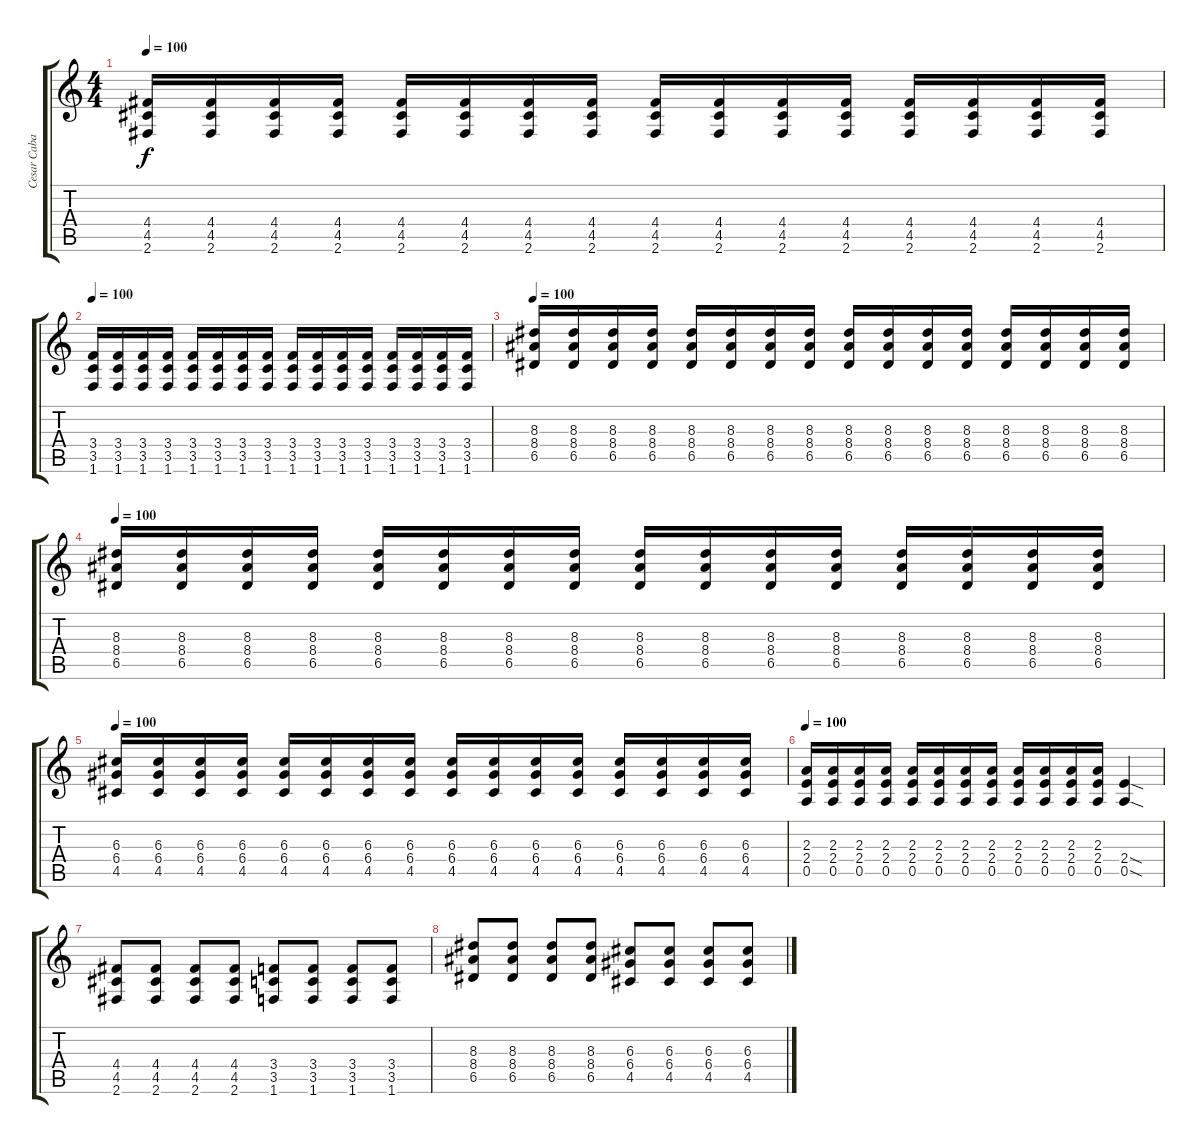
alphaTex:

\track ("Cesar Cabal" "Cesar Caba") {instrument distortionguitar}
\staff {score tabs}
\tuning (E4 B3 G3 D3 A2 E2) {hide}
\ts (4 4)
\tempo 100
\clef g2
\ks c
(4.4 4.5 2.6).16{dy f} (4.4 4.5 2.6).16 (4.4 4.5 2.6).16 (4.4 4.5 2.6).16 (4.4 4.5 2.6).16 (4.4 4.5 2.6).16 (4.4 4.5 2.6).16 (4.4 4.5 2.6).16 (4.4 4.5 2.6).16 (4.4 4.5 2.6).16 (4.4 4.5 2.6).16 (4.4 4.5 2.6).16 (4.4 4.5 2.6).16 (4.4 4.5 2.6).16 (4.4 4.5 2.6).16 (4.4 4.5 2.6).16 |
\tempo 100
(3.4 3.5 1.6).16 (3.4 3.5 1.6).16 (3.4 3.5 1.6).16 (3.4 3.5 1.6).16 (3.4 3.5 1.6).16 (3.4 3.5 1.6).16 (3.4 3.5 1.6).16 (3.4 3.5 1.6).16 (3.4 3.5 1.6).16 (3.4 3.5 1.6).16 (3.4 3.5 1.6).16 (3.4 3.5 1.6).16 (3.4 3.5 1.6).16 (3.4 3.5 1.6).16 (3.4 3.5 1.6).16 (3.4 3.5 1.6).16 |
\tempo 100
(8.3 8.4 6.5).16 (8.3 8.4 6.5).16 (8.3 8.4 6.5).16 (8.3 8.4 6.5).16 (8.3 8.4 6.5).16 (8.3 8.4 6.5).16 (8.3 8.4 6.5).16 (8.3 8.4 6.5).16 (8.3 8.4 6.5).16 (8.3 8.4 6.5).16 (8.3 8.4 6.5).16 (8.3 8.4 6.5).16 (8.3 8.4 6.5).16 (8.3 8.4 6.5).16 (8.3 8.4 6.5).16 (8.3 8.4 6.5).16 |
\tempo 100
(8.3 8.4 6.5).16 (8.3 8.4 6.5).16 (8.3 8.4 6.5).16 (8.3 8.4 6.5).16 (8.3 8.4 6.5).16 (8.3 8.4 6.5).16 (8.3 8.4 6.5).16 (8.3 8.4 6.5).16 (8.3 8.4 6.5).16 (8.3 8.4 6.5).16 (8.3 8.4 6.5).16 (8.3 8.4 6.5).16 (8.3 8.4 6.5).16 (8.3 8.4 6.5).16 (8.3 8.4 6.5).16 (8.3 8.4 6.5).16 |
\tempo 100
(6.3 6.4 4.5).16 (6.3 6.4 4.5).16 (6.3 6.4 4.5).16 (6.3 6.4 4.5).16 (6.3 6.4 4.5).16 (6.3 6.4 4.5).16 (6.3 6.4 4.5).16 (6.3 6.4 4.5).16 (6.3 6.4 4.5).16 (6.3 6.4 4.5).16 (6.3 6.4 4.5).16 (6.3 6.4 4.5).16 (6.3 6.4 4.5).16 (6.3 6.4 4.5).16 (6.3 6.4 4.5).16 (6.3 6.4 4.5).16 |
\tempo 100
(2.3 2.4 0.5).16 (2.3 2.4 0.5).16 (2.3 2.4 0.5).16 (2.3 2.4 0.5).16 (2.3 2.4 0.5).16 (2.3 2.4 0.5).16 (2.3 2.4 0.5).16 (2.3 2.4 0.5).16 (2.3 2.4 0.5).16 (2.3 2.4 0.5).16 (2.3 2.4 0.5).16 (2.3 2.4 0.5).16 (2.4{sod} 0.5{sod}).4 |
(4.4 4.5 2.6).8 (4.4 4.5 2.6).8 (4.4 4.5 2.6).8 (4.4 4.5 2.6).8 (3.4 3.5 1.6).8 (3.4 3.5 1.6).8 (3.4 3.5 1.6).8 (3.4 3.5 1.6).8 |
(8.3 8.4 6.5).8 (8.3 8.4 6.5).8 (8.3 8.4 6.5).8 (8.3 8.4 6.5).8 (6.3 6.4 4.5).8 (6.3 6.4 4.5).8 (6.3 6.4 4.5).8 (6.3 6.4 4.5).8
